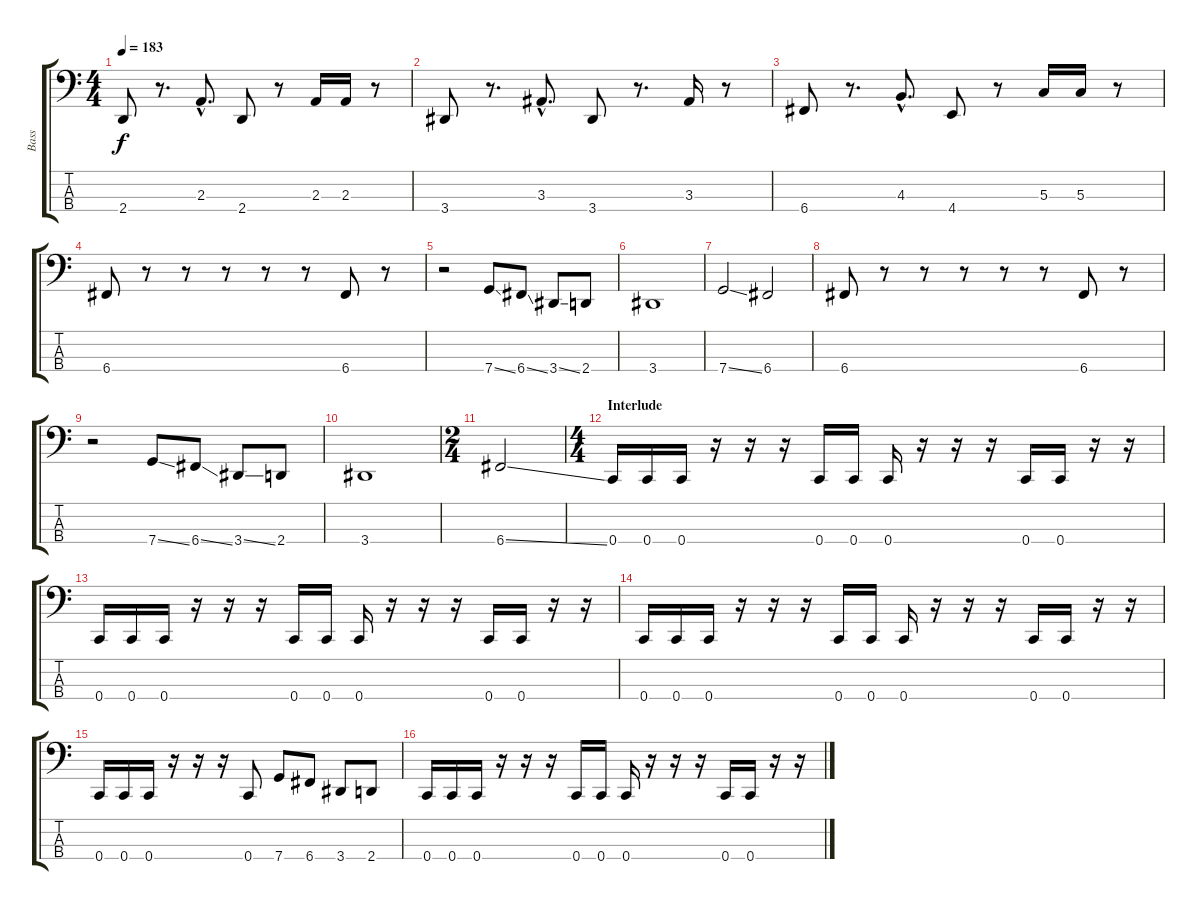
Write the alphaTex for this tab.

\track ("Bass" "Bass") {instrument electricbasspick}
\staff {score tabs}
\tuning (F2 C2 G1 C1) {hide}
\ts (4 4)
\tempo 183
\clef f4
\ks c
2.4.8{dy f} r.8{d} 2.3{hac}.8{d} 2.4.8 r.8 2.3.16 2.3.16 r.8 |
3.4.8 r.8{d} 3.3{hac}.8{d} 3.4.8 r.8{d} 3.3.16 r.8 |
6.4.8 r.8{d} 4.3{hac}.8{d} 4.4.8 r.8 5.3.16 5.3.16 r.8 |
6.4.8 r.8 r.8 r.8 r.8 r.8 6.4.8 r.8 |
r.2 7.4{ss}.8 6.4{ss}.8 3.4{ss}.8 2.4.8 |
3.4.1 |
7.4{ss}.2 6.4.2 |
6.4.8 r.8 r.8 r.8 r.8 r.8 6.4.8 r.8 |
r.2 7.4{ss}.8 6.4{ss}.8 3.4{ss}.8 2.4.8 |
3.4.1 |
\ts (2 4)
6.4{ss}.2 |
\ts (4 4)
\section ("" "Interlude")
0.4.16 0.4.16 0.4.16 r.16 r.16 r.16 0.4.16 0.4.16 0.4.16 r.16 r.16 r.16 0.4.16 0.4.16 r.16 r.16 |
0.4.16 0.4.16 0.4.16 r.16 r.16 r.16 0.4.16 0.4.16 0.4.16 r.16 r.16 r.16 0.4.16 0.4.16 r.16 r.16 |
0.4.16 0.4.16 0.4.16 r.16 r.16 r.16 0.4.16 0.4.16 0.4.16 r.16 r.16 r.16 0.4.16 0.4.16 r.16 r.16 |
0.4.16 0.4.16 0.4.16 r.16 r.16 r.16 0.4.8 7.4.8 6.4.8 3.4.8 2.4.8 |
0.4.16 0.4.16 0.4.16 r.16 r.16 r.16 0.4.16 0.4.16 0.4.16 r.16 r.16 r.16 0.4.16 0.4.16 r.16 r.16
